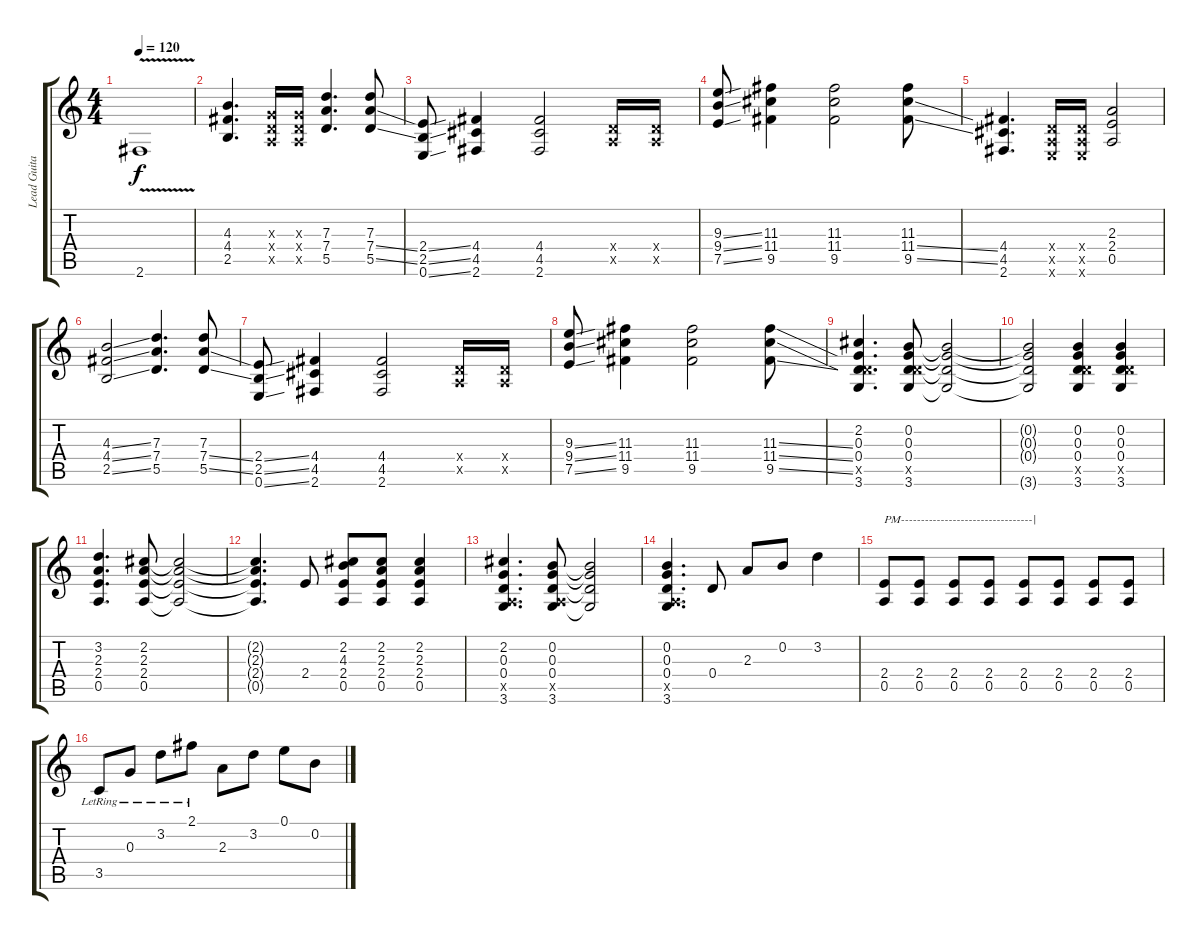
\track ("Lead Guitar" "Lead Guita") {instrument overdrivenguitar}
\staff {score tabs}
\tuning (E4 B3 G3 D3 A2 E2) {hide}
\ts (4 4)
\tempo 120
\clef g2
\ks c
2.6{v}.1{dy f} |
(4.3 4.4 2.5).4{d} (0.3{x} 0.4{x} 0.5{x}).16 (0.3{x} 0.4{x} 0.5{x}).16 (7.3 7.4 5.5).4{d} (7.3 7.4{ss} 5.5{ss}).8 |
(2.4{ss} 2.5{ss} 0.6{ss}).8 (4.4 4.5 2.6).4 (4.4 4.5 2.6).2 (0.4{x} 0.5{x}).16 (0.4{x} 0.5{x}).16 |
(9.3{ss} 9.4{ss} 7.5{ss}).8 (11.3 11.4 9.5).4 (11.3 11.4 9.5).2 (11.3 11.4{ss} 9.5{ss}).8 |
(4.4 4.5 2.6).4{d volume 14} (0.4{x} 0.5{x} 0.6{x}).16 (0.4{x} 0.5{x} 0.6{x}).16 (2.3 2.4 0.5).2 |
(4.3{ss} 4.4{ss} 2.5{ss}).2 (7.3 7.4 5.5).4{d} (7.3 7.4{ss} 5.5{ss}).8 |
(2.4{ss} 2.5{ss} 0.6{ss}).8 (4.4 4.5 2.6).4 (4.4 4.5 2.6).2 (0.4{x} 0.5{x}).16 (0.4{x} 0.5{x}).16 |
(9.3{ss} 9.4{ss} 7.5{ss}).8 (11.3 11.4 9.5).4 (11.3 11.4 9.5).2 (11.3{ss} 11.4{ss} 9.5{ss}).8 |
(2.2 0.3 0.4 5.5{x} 3.6).4{d} (0.2 0.3 0.4 5.5{x} 3.6).8 (0.2{t} 0.3{t} 0.4{t} 3.6{t}).2 |
(0.2{t} 0.3{t} 0.4{t} 3.6{t}).2 (0.2 0.3 0.4 5.5{x} 3.6).4 (0.2 0.3 0.4 5.5{x} 3.6).4 |
(3.2 2.3 2.4 0.5).4{d} (2.2 2.3 2.4 0.5).8 (2.2{t} 2.3{t} 2.4{t} 0.5{t}).2 |
(2.2{t} 2.3{t} 2.4{t} 0.5{t}).4{d} 2.4.8 (2.2 4.3 2.4 0.5).8 (2.2 2.3 2.4 0.5).8 (2.2 2.3 2.4 0.5).4 |
(2.2 0.3 0.4 0.5{x} 3.6).4{d} (0.2 0.3 0.4 0.5{x} 3.6).8 (0.2{t} 0.3{t} 0.4{t} 3.6{t}).2 |
(0.2 0.3 0.4 0.5{x} 3.6).4{d} 0.4.8 2.3.8 0.2.8 3.2.4 |
(2.4 0.5).8{txt "PM---------------------------------|"} (2.4 0.5).8 (2.4 0.5).8 (2.4 0.5).8 (2.4 0.5).8 (2.4 0.5).8 (2.4 0.5).8 (2.4 0.5).8 |
3.5{lr}.8 0.3{lr}.8 3.2{lr}.8 2.1{lr}.8 2.3.8 3.2.8 0.1.8 0.2.8
